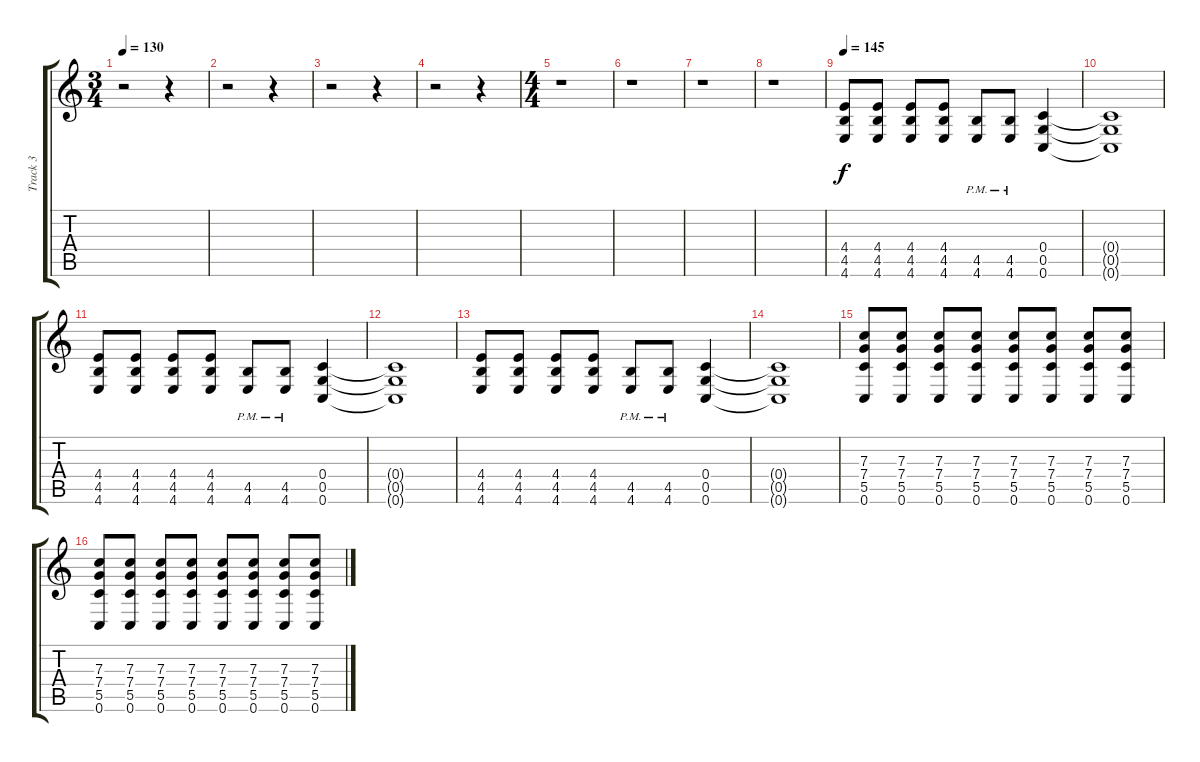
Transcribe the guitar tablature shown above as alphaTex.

\track ("Track 3" "Track 3") {instrument overdrivenguitar}
\staff {score tabs}
\tuning (D4 A3 F3 C3 G2 C2) {hide}
\ts (3 4)
\tempo 130
\clef g2
\ks c
r.2{dy f} r.4 |
r.2 r.4 |
r.2 r.4 |
r.2 r.4 |
\ts (4 4)
r.1 |
r.1 |
r.1 |
r.1 |
\tempo 145
(4.4 4.5 4.6).8{volume 14 balance 3 instrument overdrivenguitar} (4.4 4.5 4.6).8 (4.4 4.5 4.6).8 (4.4 4.5 4.6).8 (4.5{pm} 4.6{pm}).8 (4.5{pm} 4.6{pm}).8 (0.4 0.5 0.6).4 |
(0.4{t} 0.5{t} 0.6{t}).1 |
(4.4 4.5 4.6).8 (4.4 4.5 4.6).8 (4.4 4.5 4.6).8 (4.4 4.5 4.6).8 (4.5{pm} 4.6{pm}).8 (4.5{pm} 4.6{pm}).8 (0.4 0.5 0.6).4 |
(0.4{t} 0.5{t} 0.6{t}).1 |
(4.4 4.5 4.6).8 (4.4 4.5 4.6).8 (4.4 4.5 4.6).8 (4.4 4.5 4.6).8 (4.5{pm} 4.6{pm}).8 (4.5{pm} 4.6{pm}).8 (0.4 0.5 0.6).4 |
(0.4{t} 0.5{t} 0.6{t}).1 |
(7.3 7.4 5.5 0.6).8 (7.3 7.4 5.5 0.6).8 (7.3 7.4 5.5 0.6).8 (7.3 7.4 5.5 0.6).8 (7.3 7.4 5.5 0.6).8 (7.3 7.4 5.5 0.6).8 (7.3 7.4 5.5 0.6).8 (7.3 7.4 5.5 0.6).8 |
(7.3 7.4 5.5 0.6).8 (7.3 7.4 5.5 0.6).8 (7.3 7.4 5.5 0.6).8 (7.3 7.4 5.5 0.6).8 (7.3 7.4 5.5 0.6).8 (7.3 7.4 5.5 0.6).8 (7.3 7.4 5.5 0.6).8 (7.3 7.4 5.5 0.6).8
